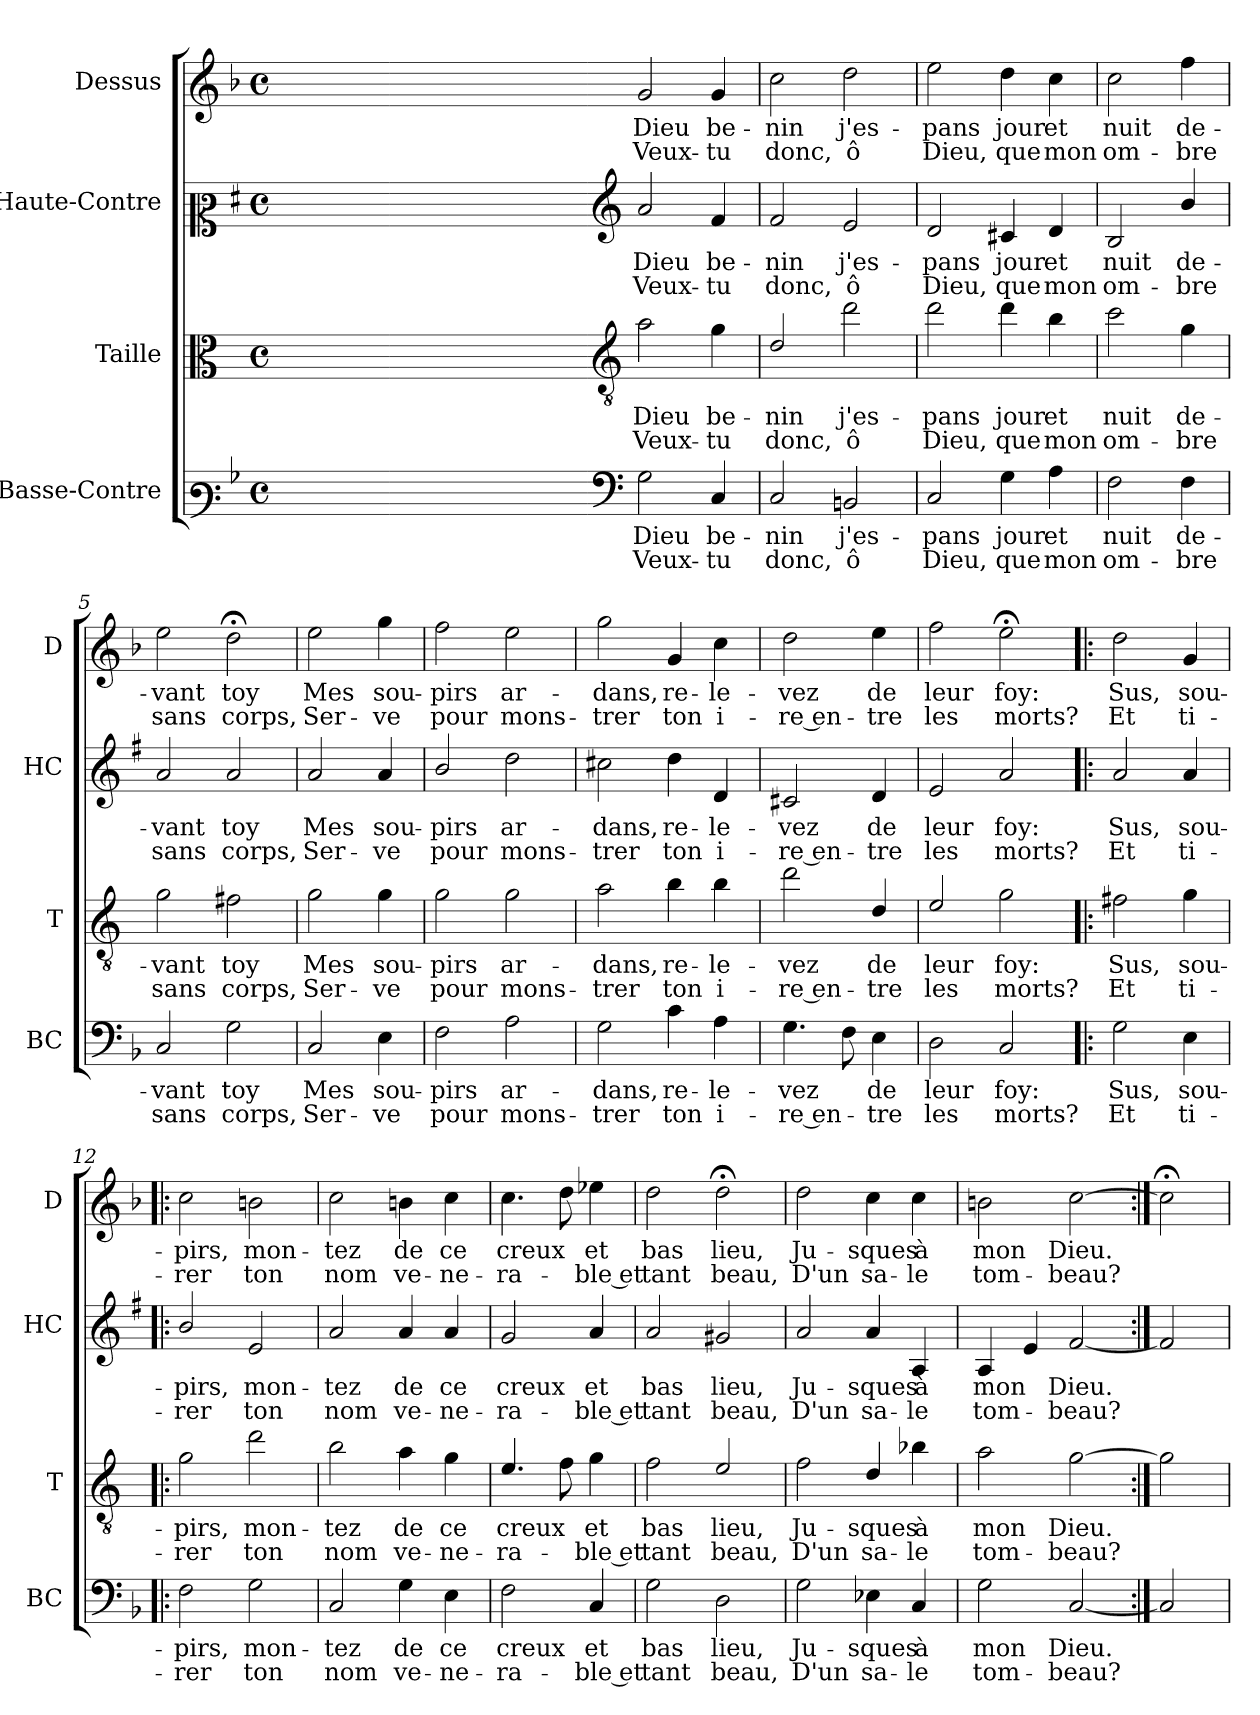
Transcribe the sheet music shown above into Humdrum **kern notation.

**kern	**text	**text	**kern	**text	**text	**kern	**text	**text	**kern	**text	**text
*part4	*part4	*part4	*part3	*part3	*part3	*part2	*part2	*part2	*part1	*part1	*part1
*staff4	*staff4	*staff4	*staff3	*staff3	*staff3	*staff2	*staff2	*staff2	*staff1	*staff1	*staff1
*I"Basse-Contre	*	*	*I"Taille	*	*	*I"Haute-Contre	*	*	*I"Dessus	*	*
*I'BC	*	*	*I'T	*	*	*I'HC	*	*	*I'D	*	*
*clefF3	*	*	*clefC3	*	*	*clefC2	*	*	*clefG2	*	*
*	*	*	*ITrd4c7	*	*	*ITrd1c2	*	*	*	*	*
*k[b-]	*	*	*k[b-]	*	*	*k[b-]	*	*	*k[b-]	*	*
*F:	*	*	*F:	*	*	*F:	*	*	*F:	*	*
*M4/4	*	*	*M4/4	*	*	*M4/4	*	*	*M4/4	*	*
*met(c)	*	*	*met(c)	*	*	*met(c)	*	*	*met(c)	*	*
=	=	=	=	=	=	=	=	=	=	=	=
1ryy	.	.	1ryy	.	.	1ryy	.	.	1ryy	.	.
=1X-	=1X-	=1X-	=1X-	=1X-	=1X-	=1X-	=1X-	=1X-	=1X-	=1X-	=1X-
4ryy	.	.	4ryy	.	.	4ryy	.	.	4ryy	.	.
4ryy	.	.	4ryy	.	.	4ryy	.	.	4ryy	.	.
4ryy	.	.	4ryy	.	.	4ryy	.	.	4ryy	.	.
4ryy	.	.	4ryy	.	.	4ryy	.	.	4ryy	.	.
=1-	=1-	=1-	=1-	=1-	=1-	=1-	=1-	=1-	=1-	=1-	=1-
*clefF4	*	*	*clefGv2	*	*	*clefG2	*	*	*	*	*
!	!LO:LY:b	!LO:LY:b	!	!LO:LY:b	!LO:LY:b	!	!LO:LY:b	!LO:LY:b	!	!LO:LY:b	!LO:LY:b
2G\	Dieu	Veux-	2d\	Dieu	Veux-	2g/	Dieu	Veux-	2g/	Dieu	Veux-
!	!LO:LY:b	!LO:LY:b	!	!LO:LY:b	!LO:LY:b	!	!LO:LY:b	!LO:LY:b	!	!LO:LY:b	!LO:LY:b
4C/	be-	-tu	4c\	be-	-tu	4e/	be-	-tu	4g/	be-	-tu
=2	=2	=2	=2	=2	=2	=2	=2	=2	=2	=2	=2
!	!LO:LY:b	!LO:LY:b	!	!LO:LY:b	!LO:LY:b	!	!LO:LY:b	!LO:LY:b	!	!LO:LY:b	!LO:LY:b
2C/	-nin	donc,	2G/	-nin	donc,	2e/	-nin	donc,	2cc\	-nin	donc,
!	!LO:LY:b	!LO:LY:b	!	!LO:LY:b	!LO:LY:b	!	!LO:LY:b	!LO:LY:b	!	!LO:LY:b	!LO:LY:b
2BBn/	j'es-	ô	2g\	j'es-	ô	2d/	j'es-	ô	2dd\	j'es-	ô
=3	=3	=3	=3	=3	=3	=3	=3	=3	=3	=3	=3
!	!LO:LY:b	!LO:LY:b	!	!LO:LY:b	!LO:LY:b	!	!LO:LY:b	!LO:LY:b	!	!LO:LY:b	!LO:LY:b
2C/	-pans	Dieu,	2g\	-pans	Dieu,	2c/	-pans	Dieu,	2ee\	-pans	Dieu,
!	!LO:LY:b	!LO:LY:b	!	!LO:LY:b	!LO:LY:b	!	!LO:LY:b	!LO:LY:b	!	!LO:LY:b	!LO:LY:b
4G\	jour	que	4g\	jour	que	4Bn/	jour	que	4dd\	jour	que
!	!LO:LY:b	!LO:LY:b	!	!LO:LY:b	!LO:LY:b	!	!LO:LY:b	!LO:LY:b	!	!LO:LY:b	!LO:LY:b
4A\	et	mon	4e\	et	mon	4c/	et	mon	4cc\	et	mon
=4	=4	=4	=4	=4	=4	=4	=4	=4	=4	=4	=4
!	!LO:LY:b	!LO:LY:b	!	!LO:LY:b	!LO:LY:b	!	!LO:LY:b	!LO:LY:b	!	!LO:LY:b	!LO:LY:b
2F\	nuit	om-	2f\	nuit	om-	2A/	nuit	om-	2cc\	nuit	om-
!	!LO:LY:b	!LO:LY:b	!	!LO:LY:b	!LO:LY:b	!	!LO:LY:b	!LO:LY:b	!	!LO:LY:b	!LO:LY:b
4F\	de-	-bre	4c\	de-	-bre	4a/	de-	-bre	4ff\	de-	-bre
=5	=5	=5	=5	=5	=5	=5	=5	=5	=5	=5	=5
!	!LO:LY:b	!LO:LY:b	!	!LO:LY:b	!LO:LY:b	!	!LO:LY:b	!LO:LY:b	!	!LO:LY:b	!LO:LY:b
2C/	-vant	sans	2c\	-vant	sans	2g/	-vant	sans	2ee\	-vant	sans
!	!LO:LY:b	!LO:LY:b	!	!LO:LY:b	!LO:LY:b	!	!LO:LY:b	!LO:LY:b	!	!LO:LY:b	!LO:LY:b
2G\	toy	corps,	2Bn\	toy	corps,	2g/	toy	corps,	2dd;<\	toy	corps,
=6!	=6!	=6!	=6!	=6!	=6!	=6!	=6!	=6!	=6!	=6!	=6!
!	!LO:LY:b	!LO:LY:b	!	!LO:LY:b	!LO:LY:b	!	!LO:LY:b	!LO:LY:b	!	!LO:LY:b	!LO:LY:b
2C/	Mes	Ser-	2c\	Mes	Ser-	2g/	Mes	Ser-	2ee\	Mes	Ser-
!	!LO:LY:b	!LO:LY:b	!	!LO:LY:b	!LO:LY:b	!	!LO:LY:b	!LO:LY:b	!	!LO:LY:b	!LO:LY:b
4E\	sou-	-ve	4c\	sou-	-ve	4g/	sou-	-ve	4gg\	sou-	-ve
=7	=7	=7	=7	=7	=7	=7	=7	=7	=7	=7	=7
!	!LO:LY:b	!LO:LY:b	!	!LO:LY:b	!LO:LY:b	!	!LO:LY:b	!LO:LY:b	!	!LO:LY:b	!LO:LY:b
2F\	-pirs	pour	2c\	-pirs	pour	2a/	-pirs	pour	2ff\	-pirs	pour
!	!LO:LY:b	!LO:LY:b	!	!LO:LY:b	!LO:LY:b	!	!LO:LY:b	!LO:LY:b	!	!LO:LY:b	!LO:LY:b
2A\	ar-	mons-	2c\	ar-	mons-	2cc\	ar-	mons-	2ee\	ar-	mons-
=8	=8	=8	=8	=8	=8	=8	=8	=8	=8	=8	=8
!	!LO:LY:b	!LO:LY:b	!	!LO:LY:b	!LO:LY:b	!	!LO:LY:b	!LO:LY:b	!	!LO:LY:b	!LO:LY:b
2G\	-dans,	-trer	2d\	-dans,	-trer	2bn\	-dans,	-trer	2gg\	-dans,	-trer
!	!LO:LY:b	!LO:LY:b	!	!LO:LY:b	!LO:LY:b	!	!LO:LY:b	!LO:LY:b	!	!LO:LY:b	!LO:LY:b
4c\	re-	ton	4e\	re-	ton	4cc\	re-	ton	4g/	re-	ton
!	!LO:LY:b	!LO:LY:b	!	!LO:LY:b	!LO:LY:b	!	!LO:LY:b	!LO:LY:b	!	!LO:LY:b	!LO:LY:b
4A\	-le-	i-	4e\	-le-	i-	4c/	-le-	i-	4cc\	-le-	i-
!!LO:LB:g=z
=9	=9	=9	=9	=9	=9	=9	=9	=9	=9	=9	=9
!	!LO:LY:b	!LO:LY:b	!	!LO:LY:b	!LO:LY:b	!	!LO:LY:b	!LO:LY:b	!	!LO:LY:b	!LO:LY:b
4.G\	-vez	-re en-	2g\	-vez	-re en-	2Bn/	-vez	-re en-	2dd\	-vez	-re en-
8F\	.	.	.	.	.	.	.	.	.	.	.
!	!LO:LY:b	!LO:LY:b	!	!LO:LY:b	!LO:LY:b	!	!LO:LY:b	!LO:LY:b	!	!LO:LY:b	!LO:LY:b
4E\	de	-tre	4G/	de	-tre	4c/	de	-tre	4ee\	de	-tre
=10	=10	=10	=10	=10	=10	=10	=10	=10	=10	=10	=10
!	!LO:LY:b	!LO:LY:b	!	!LO:LY:b	!LO:LY:b	!	!LO:LY:b	!LO:LY:b	!	!LO:LY:b	!LO:LY:b
2D\	leur	les	2A/	leur	les	2d/	leur	les	2ff\	leur	les
!	!LO:LY:b	!LO:LY:b	!	!LO:LY:b	!LO:LY:b	!	!LO:LY:b	!LO:LY:b	!	!LO:LY:b	!LO:LY:b
2C/	foy:	morts?	2c\	foy:	morts?	2g/	foy:	morts?	2ee;<\	foy:	morts?
=11!:	=11!:	=11!:	=11!:	=11!:	=11!:	=11!:	=11!:	=11!:	=11!:	=11!:	=11!:
!	!LO:LY:b	!LO:LY:b	!	!LO:LY:b	!LO:LY:b	!	!LO:LY:b	!LO:LY:b	!	!LO:LY:b	!LO:LY:b
2G\	Sus,	Et	2Bn\	Sus,	Et	2g/	Sus,	Et	2dd\	Sus,	Et
!	!LO:LY:b	!LO:LY:b	!	!LO:LY:b	!LO:LY:b	!	!LO:LY:b	!LO:LY:b	!	!LO:LY:b	!LO:LY:b
4E\	sou-	ti-	4c\	sou-	ti-	4g/	sou-	ti-	4g/	sou-	ti-
=12	=12	=12	=12	=12	=12	=12	=12	=12	=12	=12	=12
!	!LO:LY:b	!LO:LY:b	!	!LO:LY:b	!LO:LY:b	!	!LO:LY:b	!LO:LY:b	!	!LO:LY:b	!LO:LY:b
2F\	-pirs,	-rer	2c\	-pirs,	-rer	2a/	-pirs,	-rer	2cc\	-pirs,	-rer
!	!LO:LY:b	!LO:LY:b	!	!LO:LY:b	!LO:LY:b	!	!LO:LY:b	!LO:LY:b	!	!LO:LY:b	!LO:LY:b
2G\	mon-	ton	2g\	mon-	ton	2d/	mon-	ton	2bn\	mon-	ton
=13	=13	=13	=13	=13	=13	=13	=13	=13	=13	=13	=13
!	!LO:LY:b	!LO:LY:b	!	!LO:LY:b	!LO:LY:b	!	!LO:LY:b	!LO:LY:b	!	!LO:LY:b	!LO:LY:b
2C/	-tez	nom	2e\	-tez	nom	2g/	-tez	nom	2cc\	-tez	nom
!	!LO:LY:b	!LO:LY:b	!	!LO:LY:b	!LO:LY:b	!	!LO:LY:b	!LO:LY:b	!	!LO:LY:b	!LO:LY:b
4G\	de	ve-	4d\	de	ve-	4g/	de	ve-	4bn\	de	ve-
!	!LO:LY:b	!LO:LY:b	!	!LO:LY:b	!LO:LY:b	!	!LO:LY:b	!LO:LY:b	!	!LO:LY:b	!LO:LY:b
4E\	ce	-ne-	4c\	ce	-ne-	4g/	ce	-ne-	4cc\	ce	-ne-
=14	=14	=14	=14	=14	=14	=14	=14	=14	=14	=14	=14
!	!LO:LY:b	!LO:LY:b	!	!LO:LY:b	!LO:LY:b	!	!LO:LY:b	!LO:LY:b	!	!LO:LY:b	!LO:LY:b
2F\	creux	-ra-	4.A/	creux	-ra-	2f/	creux	-ra-	4.cc\	creux	-ra-
.	.	.	8B-\	.	.	.	.	.	8dd\	.	.
!	!LO:LY:b	!LO:LY:b	!	!LO:LY:b	!LO:LY:b	!	!LO:LY:b	!LO:LY:b	!	!LO:LY:b	!LO:LY:b
4C/	et	-ble et	4c\	et	-ble et	4g/	et	-ble et	4ee-X\	et	-ble et
=15	=15	=15	=15	=15	=15	=15	=15	=15	=15	=15	=15
!	!LO:LY:b	!LO:LY:b	!	!LO:LY:b	!LO:LY:b	!	!LO:LY:b	!LO:LY:b	!	!LO:LY:b	!LO:LY:b
2G\	bas	tant	2B-\	bas	tant	2g/	bas	tant	2dd\	bas	tant
!	!LO:LY:b	!LO:LY:b	!	!LO:LY:b	!LO:LY:b	!	!LO:LY:b	!LO:LY:b	!	!LO:LY:b	!LO:LY:b
2D\	lieu,	beau,	2A/	lieu,	beau,	2f#X/	lieu,	beau,	2dd;<\	lieu,	beau,
=16!	=16!	=16!	=16!	=16!	=16!	=16!	=16!	=16!	=16!	=16!	=16!
!	!LO:LY:b	!LO:LY:b	!	!LO:LY:b	!LO:LY:b	!	!LO:LY:b	!LO:LY:b	!	!LO:LY:b	!LO:LY:b
2G\	Ju-	D'un	2B-\	Ju-	D'un	2g/	Ju-	D'un	2dd\	Ju-	D'un
!	!LO:LY:b	!LO:LY:b	!	!LO:LY:b	!LO:LY:b	!	!LO:LY:b	!LO:LY:b	!	!LO:LY:b	!LO:LY:b
4E-X\	-sques	sa-	4G/	-sques	sa-	4g/	-sques	sa-	4cc\	-sques	sa-
!	!LO:LY:b	!LO:LY:b	!	!LO:LY:b	!LO:LY:b	!	!LO:LY:b	!LO:LY:b	!	!LO:LY:b	!LO:LY:b
4C/	à	-le	4e-X\	à	-le	4G/	à	-le	4cc\	à	-le
=17	=17	=17	=17	=17	=17	=17	=17	=17	=17	=17	=17
!	!LO:LY:b	!LO:LY:b	!	!LO:LY:b	!LO:LY:b	!	!LO:LY:b	!LO:LY:b	!	!LO:LY:b	!LO:LY:b
2G\	mon	tom-	2d\	mon	tom-	4G/	mon	tom-	2bn\	mon	tom-
.	.	.	.	.	.	4d/	.	.	.	.	.
!	!LO:LY:b	!LO:LY:b	!	!LO:LY:b	!LO:LY:b	!	!LO:LY:b	!LO:LY:b	!	!LO:LY:b	!LO:LY:b
[2C	Dieu.	-beau?	[2c	Dieu.	-beau?	[2e	Dieu.	-beau?	[2cc	Dieu.	-beau?
=18:|!	=18:|!	=18:|!	=18:|!	=18:|!	=18:|!	=18:|!	=18:|!	=18:|!	=18:|!	=18:|!	=18:|!
2C]	.	.	2c]	.	.	2e]	.	.	2cc;<]	.	.
=	=	=	=	=	=	=	=	=	=	=	=
*-	*-	*-	*-	*-	*-	*-	*-	*-	*-	*-	*-
